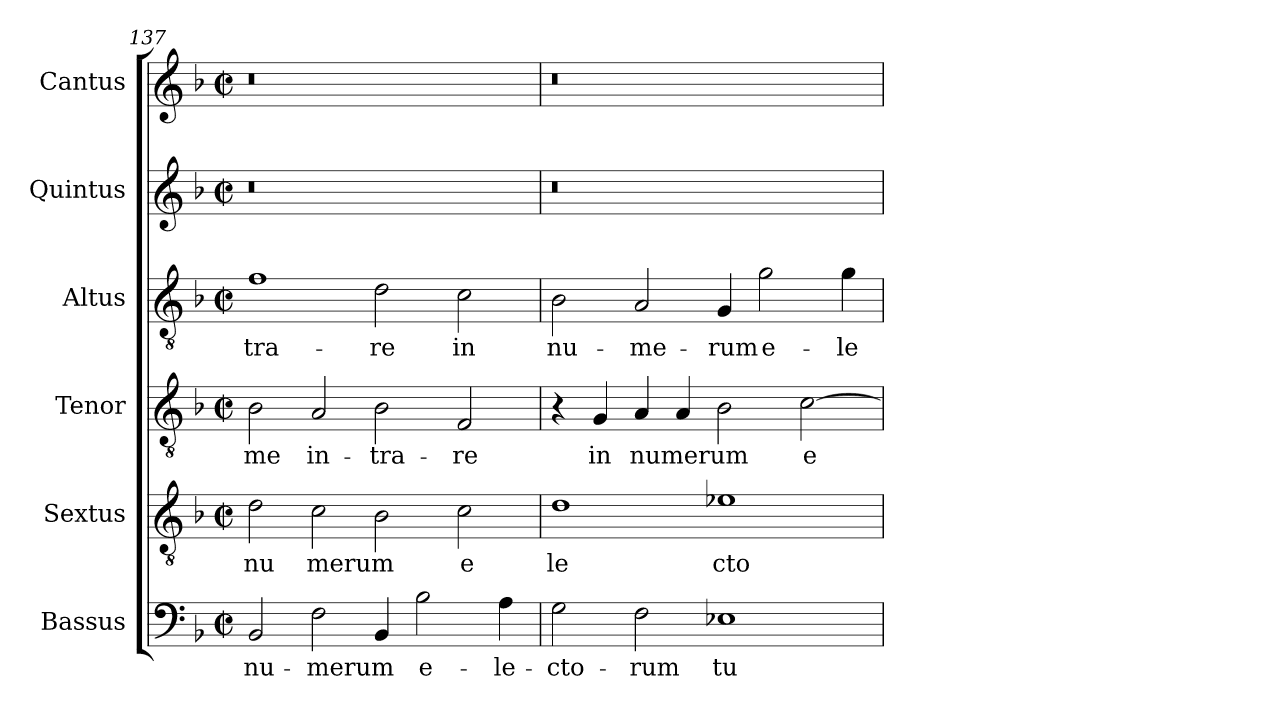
**kern	**text	**kern	**text	**kern	**text	**kern	**text	**kern	**kern
*part6	*part6	*part5	*part5	*part4	*part4	*part3	*part3	*part2	*part1
*staff6	*staff6	*staff5	*staff5	*staff4	*staff4	*staff3	*staff3	*staff2	*staff1
*I"Bassus	*	*I"Sextus	*	*I"Tenor	*	*I"Altus	*	*I"Quintus	*I"Cantus
*clefF4	*	*clefGv2	*	*clefGv2	*	*clefGv2	*	*clefG2	*clefG2
*k[b-]	*	*k[b-]	*	*k[b-]	*	*k[b-]	*	*k[b-]	*k[b-]
*F:	*	*F:	*	*F:	*	*F:	*	*F:	*F:
*M2/2	*	*M2/2	*	*M2/2	*	*M2/2	*	*M2/2	*M2/2
*met(c|)	*	*met(c|)	*	*met(c|)	*	*met(c|)	*	*met(c|)	*met(c|)
=137	=137	=137	=137	=137	=137	=137	=137	=137	=137
!	!LO:LY:b:cj	!	!LO:LY:b:cj	!	!LO:LY:b:cj	!	!LO:LY:b:cj	!	!
2BB-/	nu-	2d\	nu	2B-\	me	1f	-tra-	0r	0r
!	!LO:LY:b	!	!LO:LY:b	!	!LO:LY:b:cj	!	!	!	!
2F\	-merum	2c\	merum	2A/	in-	.	.	.	.
!	!	!	!	!	!LO:LY:b:cj	!	!LO:LY:b:cj	!	!
4BB-/	.	2B-\	.	2B-\	-tra-	2d\	-re	.	.
!	!LO:LY:b:cj	!	!	!	!	!	!	!	!
2B-\	e-	.	.	.	.	.	.	.	.
!	!	!	!LO:LY:b:cj	!	!LO:LY:b:cj	!	!LO:LY:b:cj	!	!
.	.	2c\	e	2F/	-re	2c\	in	.	.
!	!LO:LY:b:cj	!	!	!	!	!	!	!	!
4A\	-le-	.	.	.	.	.	.	.	.
=138	=138	=138	=138	=138	=138	=138	=138	=138	=138
!	!LO:LY:b:cj	!	!LO:LY:b:cj	!	!	!	!LO:LY:b:cj	!	!
2G\	-cto-	1d	le	4r	.	2B-\	nu-	0r	0r
!	!	!	!	!	!LO:LY:b:cj	!	!	!	!
.	.	.	.	4G/	in	.	.	.	.
!	!LO:LY:b:cj	!	!	!	!LO:LY:b	!	!LO:LY:b:cj	!	!
2F\	-rum	.	.	4A/	numerum	2A/	-me-	.	.
.	.	.	.	4A/	.	.	.	.	.
!	!LO:LY:b:cj	!	!LO:LY:b:cj	!	!	!	!LO:LY:b:cj	!	!
1E-X	tu-	1e-X	cto	2B-\	.	4G/	-rum	.	.
!	!	!	!	!	!	!	!LO:LY:b:cj	!	!
.	.	.	.	.	.	2g\	e-	.	.
!	!	!	!	!	!LO:LY:b:cj	!	!	!	!
.	.	.	.	[>2c\	e-	.	.	.	.
!	!	!	!	!	!	!	!LO:LY:b:cj	!	!
.	.	.	.	.	.	4g\	-le-	.	.
=	=	=	=	=	=	=	=	=	=
*-	*-	*-	*-	*-	*-	*-	*-	*-	*-
